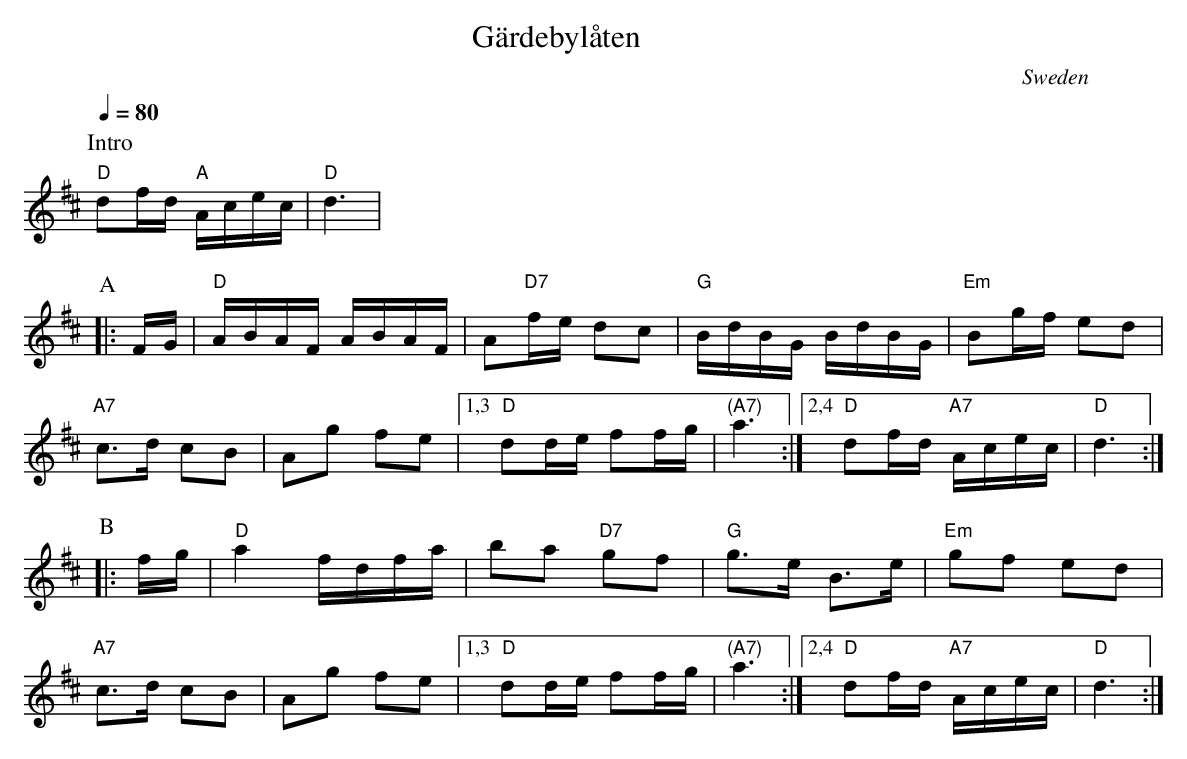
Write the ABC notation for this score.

X:1
T:G\"ardebyl\aaten
O:Sweden
Q:1/4=80
L:1/16
K:D
P:Intro
"D"d2fd "A"Acec | "D"d6 |
P:A
|: FG \
| "D"ABAF ABAF | A2"D7"fe d2c2 | "G"BdBG BdBG | "Em"B2gf e2d2 |
"A7"c3d c2B2 | A2g2 f2e2 |1,3 "D"d2de f2fg | "(A7)"a6 :|2,4 "D"d2fd "A7"Acec | "D"d6 :|
P:B
|: fg | "D"a4 fdfa | b2a2 "D7"g2f2 | "G"g3e B3e | "Em"g2f2 e2d2 |
"A7"c3d c2B2 | A2g2 f2e2 |1,3 "D"d2de f2fg | "(A7)"a6 :|2,4 "D"d2fd "A7"Acec | "D"d6 :|
